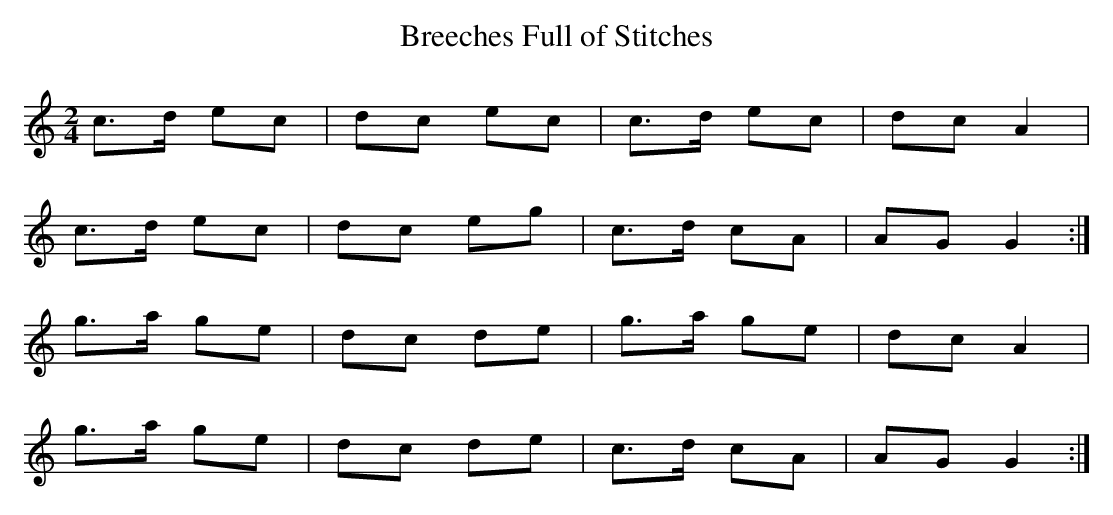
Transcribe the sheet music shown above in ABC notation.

X:1
T:Breeches Full of Stitches
M:2/4
L:1/8
K:C Major
c3/2d/ ec|dc ec|c3/2d/ ec|dc A2|!
c3/2d/ ec|dc eg|c3/2d/ cA|AG G2:|!
g3/2a/ ge|dc de|g3/2a/ ge|dc A2|!
g3/2a/ ge|dc de|c3/2d/ cA|AG G2:|!
